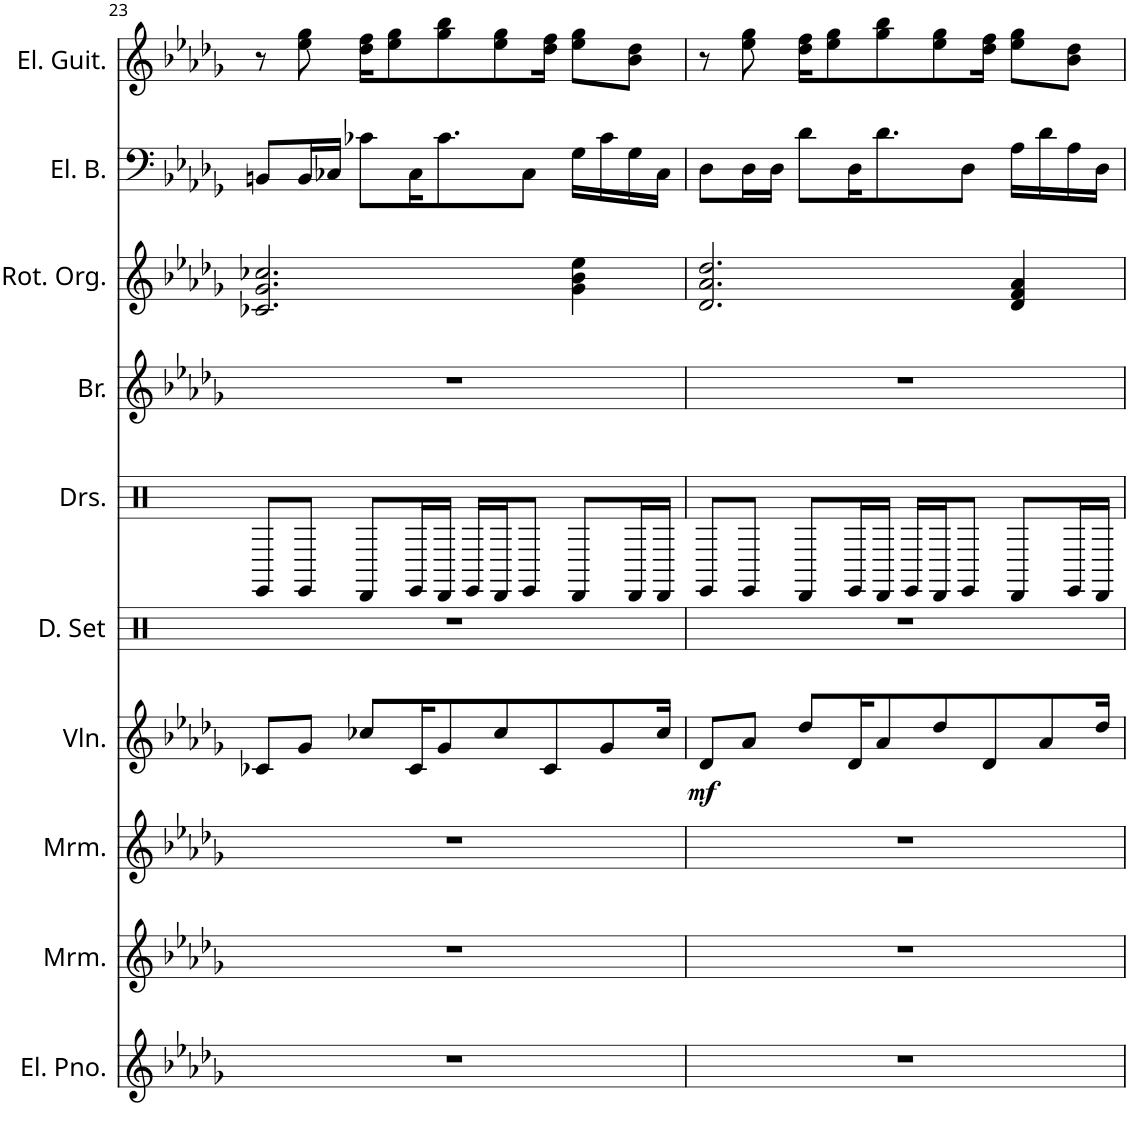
**kern	**kern	**kern	**kern	**dynam	**kern	**kern	**kern	**kern	**kern	**kern
*part10	*part9	*part8	*part7	*part7	*part6	*part5	*part4	*part3	*part2	*part1
*staff10	*staff9	*staff8	*staff7	*staff7	*staff6	*staff5	*staff4	*staff3	*staff2	*staff1
*I"エレクトリックピアノ	*I"マリンバ	*I"マリンバ	*I"ヴァイオリン	*	*I"ドラムセット	*I"ドラムセット	*I"金管楽器	*I"ロータリーオルガン	*I"エレキベース	*I"エレキギター
!!LO:PB:g=z
*clefG2	*clefG2	*clefG2	*clefG2	*	*clefX	*clefX	*clefG2	*clefG2	*clefF4	*clefG2
*k[b-e-a-d-g-]	*k[b-e-a-d-g-]	*k[b-e-a-d-g-]	*k[b-e-a-d-g-]	*	*k[]	*k[]	*k[b-e-a-d-g-]	*k[b-e-a-d-g-]	*k[b-e-a-d-g-]	*k[b-e-a-d-g-]
*M4/4	*M4/4	*M4/4	*M4/4	*	*M4/4	*M4/4	*M4/4	*M4/4	*M4/4	*M4/4
=23	=23	=23	=23	=23	=23	=23	=23	=23	=23	=23
1r	1r	1r	8c-X/L	.	1r	8EE/L	1r	2.c-X/ 2.g-/ 2.cc-X/	8BBn/L	8r
.	.	.	8g-/J	.	.	8EE/J	.	.	16BB/L	8ee-\ 8gg-\
.	.	.	.	.	.	.	.	.	16C-X/JJ	.
.	.	.	8cc-X/L	.	.	8DD/L	.	.	8c-X\L	16dd-\ 16ff\KL
.	.	.	.	.	.	.	.	.	.	8ee-\ 8gg-\
.	.	.	16c-/K	.	.	16EE/L	.	.	16C-\K	.
.	.	.	8g-/	.	.	16DD/JJ	.	.	8.c-\	8gg-\ 8bb-\
.	.	.	.	.	.	16EE/LL	.	.	.	.
.	.	.	8cc-/	.	.	16DD/J	.	.	.	8ee-\ 8gg-\
.	.	.	.	.	.	8EE/J	.	.	8C-\J	.
.	.	.	8c-/	.	.	.	.	.	.	16dd-\ 16ff\Jk
.	.	.	.	.	.	8DD/L	.	4g-\ 4b-\ 4ee-\	16G-\LL	8ee-\ 8gg-\L
.	.	.	8g-/	.	.	.	.	.	16c-\	.
.	.	.	.	.	.	16DD/L	.	.	16G-\	8b-\ 8dd-\J
.	.	.	16cc-/Jk	.	.	16DD/JJ	.	.	16C-\JJ	.
=24	=24	=24	=24	=24	=24	=24	=24	=24	=24	=24
!	!	!	!	!LO:DY:b	!	!	!	!	!	!
1r	1r	1r	8d-/L	mf	1r	8EE/L	1r	2.d-/ 2.a-/ 2.dd-/	8D-\L	8r
.	.	.	8a-/J	.	.	8EE/J	.	.	16D-\L	8ee-\ 8gg-\
.	.	.	.	.	.	.	.	.	16D-\JJ	.
.	.	.	8dd-/L	.	.	8DD/L	.	.	8d-\L	16dd-\ 16ff\KL
.	.	.	.	.	.	.	.	.	.	8ee-\ 8gg-\
.	.	.	16d-/K	.	.	16EE/L	.	.	16D-\K	.
.	.	.	8a-/	.	.	16DD/JJ	.	.	8.d-\	8gg-\ 8bb-\
.	.	.	.	.	.	16EE/LL	.	.	.	.
.	.	.	8dd-/	.	.	16DD/J	.	.	.	8ee-\ 8gg-\
.	.	.	.	.	.	8EE/J	.	.	8D-\J	.
.	.	.	8d-/	.	.	.	.	.	.	16dd-\ 16ff\Jk
.	.	.	.	.	.	8DD/L	.	4d-/ 4f/ 4a-/	16A-\LL	8ee-\ 8gg-\L
.	.	.	8a-/	.	.	.	.	.	16d-\	.
.	.	.	.	.	.	16EE/L	.	.	16A-\	8b-\ 8dd-\J
.	.	.	16dd-/Jk	.	.	16DD/JJ	.	.	16D-\JJ	.
=	=	=	=	=	=	=	=	=	=	=
*-	*-	*-	*-	*-	*-	*-	*-	*-	*-	*-
